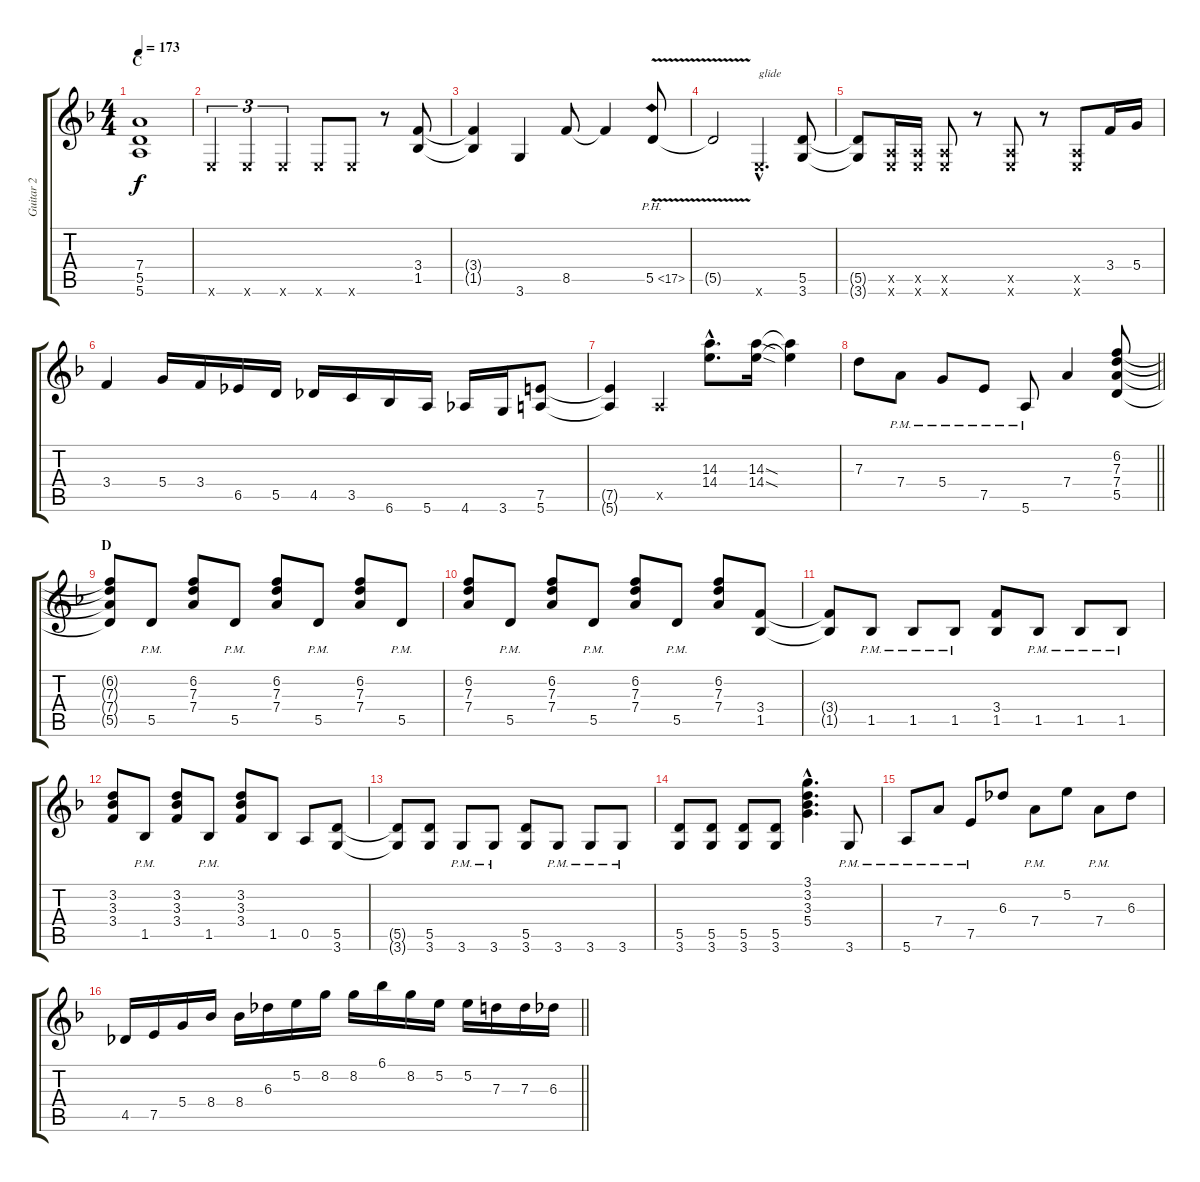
\track ("Guitar 2" "Guitar 2") {instrument overdrivenguitar}
\staff {score tabs}
\tuning (E4 B3 G3 D3 A2 E2) {hide}
\ts (4 4)
\section ("" "C")
\tempo 173
\clef g2
\ks dminor
(7.4 5.5 5.6).1{dy f} |
0.6{x}.4{tu (3 2)} 0.6{x}.4{tu (3 2)} 0.6{x}.4{tu (3 2)} 0.6{x}.8 0.6{x}.8 r.8 (3.4 1.5).8 |
(3.4{t} 1.5{t}).4 3.6.4 8.5.8 8.5{t}.4 5.5{ph 12 v}.8 |
5.5{t}.2 0.6{hac x}.4{d txt "glide"} (5.5 3.6).8 |
(5.5{t} 3.6{t}).8 (0.5{x} 0.6{x}).16 (0.5{x} 0.6{x}).16 (0.5{x} 0.6{x}).8 r.8 (0.5{x} 0.6{x}).8 r.8 (0.5{x} 0.6{x}).8 3.4.16 5.4.16 |
3.4.4 5.4.16 3.4.16 6.5.16 5.5.16 4.5.16 3.5.16 6.6.16 5.6.16 4.6.16 3.6.16 (7.5 5.6).8 |
(7.5{t} 5.6{t}).4 0.5{x}.4 (14.3{hac} 14.4{hac}).8{d} (14.3{sod} 14.4{sod}).16 (14.3{t} 14.4{t}).4 |
\barLineRight lightlight
7.3.8 7.4{pm}.8 5.4{pm}.8 7.5{pm}.8 5.6{pm}.8 7.4.4 (6.2 7.3 7.4 5.5).8 |
\section ("" "D")
(6.2{t} 7.3{t} 7.4{t} 5.5{t}).8 5.5{pm}.8 (6.2 7.3 7.4).8 5.5{pm}.8 (6.2 7.3 7.4).8 5.5{pm}.8 (6.2 7.3 7.4).8 5.5{pm}.8 |
(6.2 7.3 7.4).8 5.5{pm}.8 (6.2 7.3 7.4).8 5.5{pm}.8 (6.2 7.3 7.4).8 5.5{pm}.8 (6.2 7.3 7.4).8 (3.4 1.5).8 |
(3.4{t} 1.5{t}).8 1.5{pm}.8 1.5{pm}.8 1.5{pm}.8 (3.4 1.5).8 1.5{pm}.8 1.5{pm}.8 1.5{pm}.8 |
(3.2 3.3 3.4).8 1.5{pm}.8 (3.2 3.3 3.4).8 1.5{pm}.8 (3.2 3.3 3.4).8 1.5.8 0.5.8 (5.5 3.6).8 |
(5.5{t} 3.6{t}).8 (5.5 3.6).8 3.6{pm}.8 3.6{pm}.8 (5.5 3.6).8 3.6{pm}.8 3.6{pm}.8 3.6{pm}.8 |
(5.5 3.6).8 (5.5 3.6).8 (5.5 3.6).8 (5.5 3.6).8 (3.1{hac} 3.2{hac} 3.3{hac} 5.4{hac}).4{d} 3.6{pm}.8 |
5.6{pm}.8 7.4{pm}.8 7.5{pm}.8 6.3.8 7.4{pm}.8 5.2.8 7.4{pm}.8 6.3.8 |
\barLineRight lightlight
4.5.16 7.5.16 5.4.16 8.4.16 8.4.16 6.3.16 5.2.16 8.2.16 8.2.16 6.1.16 8.2.16 5.2.16 5.2.16 7.3.16 7.3.16 6.3.16
